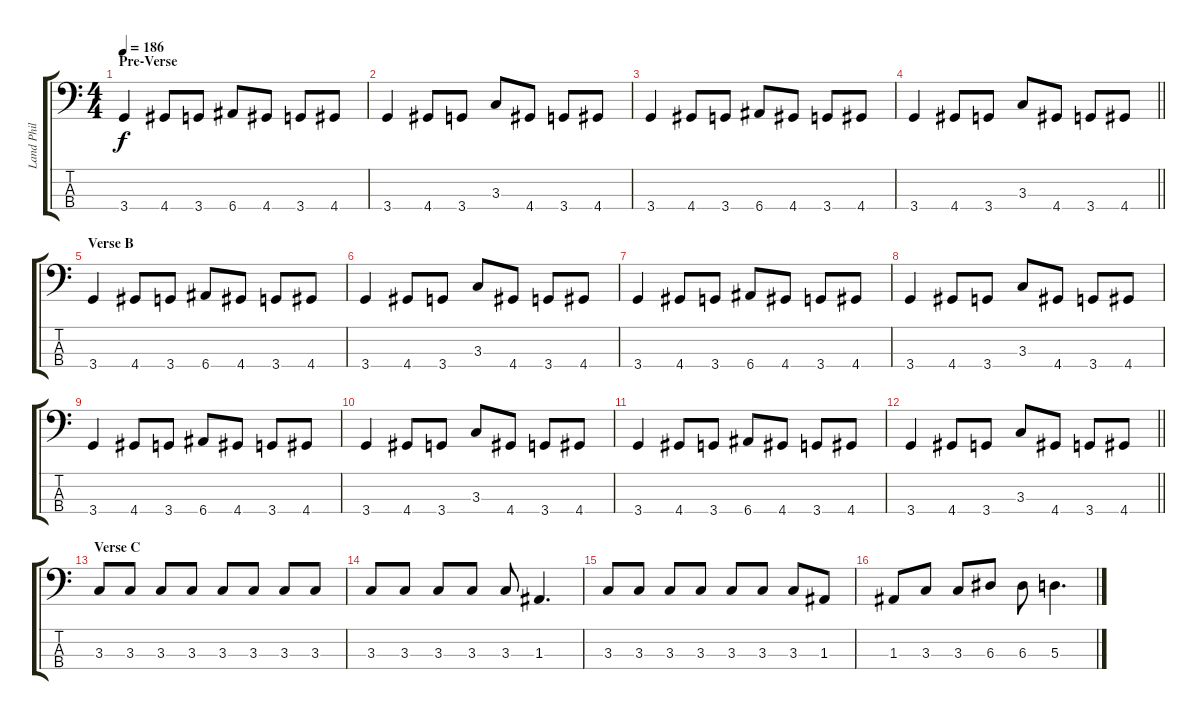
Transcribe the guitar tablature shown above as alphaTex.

\track ("Land Phil" "Land Phil") {instrument electricbasspick}
\staff {score tabs}
\tuning (G2 D2 A1 E1) {hide}
\ts (4 4)
\section ("" "Pre-Verse")
\tempo 186
\clef f4
\ks c
3.4.4{dy f} 4.4.8 3.4.8 6.4.8 4.4.8 3.4.8 4.4.8 |
3.4.4 4.4.8 3.4.8 3.3.8 4.4.8 3.4.8 4.4.8 |
3.4.4 4.4.8 3.4.8 6.4.8 4.4.8 3.4.8 4.4.8 |
\barLineRight lightlight
3.4.4 4.4.8 3.4.8 3.3.8 4.4.8 3.4.8 4.4.8 |
\section ("" "Verse B")
3.4.4 4.4.8 3.4.8 6.4.8 4.4.8 3.4.8 4.4.8 |
3.4.4 4.4.8 3.4.8 3.3.8 4.4.8 3.4.8 4.4.8 |
3.4.4 4.4.8 3.4.8 6.4.8 4.4.8 3.4.8 4.4.8 |
3.4.4 4.4.8 3.4.8 3.3.8 4.4.8 3.4.8 4.4.8 |
3.4.4 4.4.8 3.4.8 6.4.8 4.4.8 3.4.8 4.4.8 |
3.4.4 4.4.8 3.4.8 3.3.8 4.4.8 3.4.8 4.4.8 |
3.4.4 4.4.8 3.4.8 6.4.8 4.4.8 3.4.8 4.4.8 |
\barLineRight lightlight
3.4.4 4.4.8 3.4.8 3.3.8 4.4.8 3.4.8 4.4.8 |
\section ("" "Verse C")
3.3.8 3.3.8 3.3.8 3.3.8 3.3.8 3.3.8 3.3.8 3.3.8 |
3.3.8 3.3.8 3.3.8 3.3.8 3.3.8 1.3.4{d} |
3.3.8 3.3.8 3.3.8 3.3.8 3.3.8 3.3.8 3.3.8 1.3.8 |
1.3.8 3.3.8 3.3.8 6.3.8 6.3.8 5.3.4{d}
